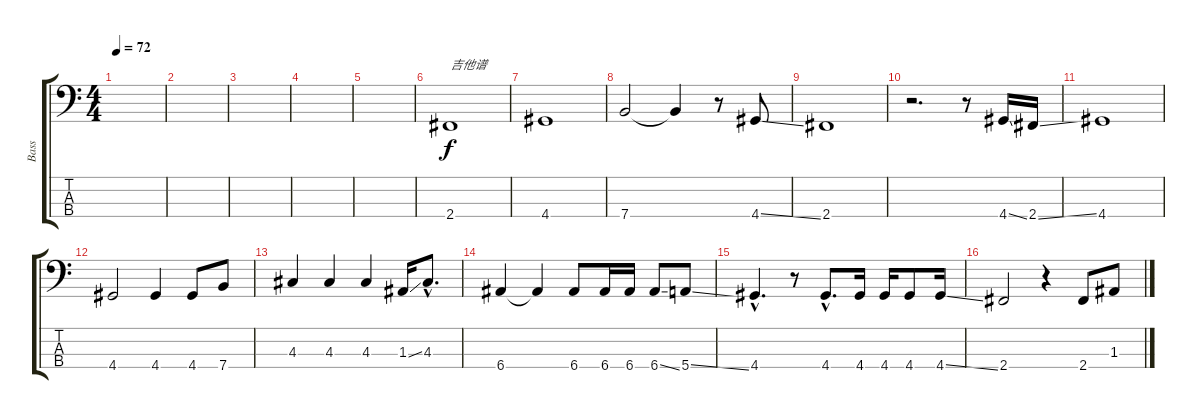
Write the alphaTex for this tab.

\track ("Bass" "Bass") {instrument electricbassfinger}
\staff {score tabs}
\tuning (G2 D2 A1 E1) {hide}
\ts (4 4)
\tempo 72
\clef f4
\ks c
|
|
|
|
|
2.4.1{txt "吉他谱"} |
4.4.1 |
7.4.2 7.4{t}.4 r.8 4.4{ss}.8 |
2.4.1 |
r.2{d} r.8 4.4{ss}.16 2.4{ss}.16 |
4.4.1 |
4.4.2 4.4.4 4.4.8 7.4.8 |
4.3.4 4.3.4 4.3.4 1.3{ss}.16 4.3{hac}.8{d} |
6.4.4 6.4{t}.4 6.4.8 6.4.16 6.4.16 6.4{ss}.8 5.4{ss}.8 |
4.4{hac}.4{d} r.8 4.4{hac}.8{d} 4.4.16 4.4.16 4.4.8 4.4{ss}.16 |
2.4.2 r.4 2.4.8 1.3.8
